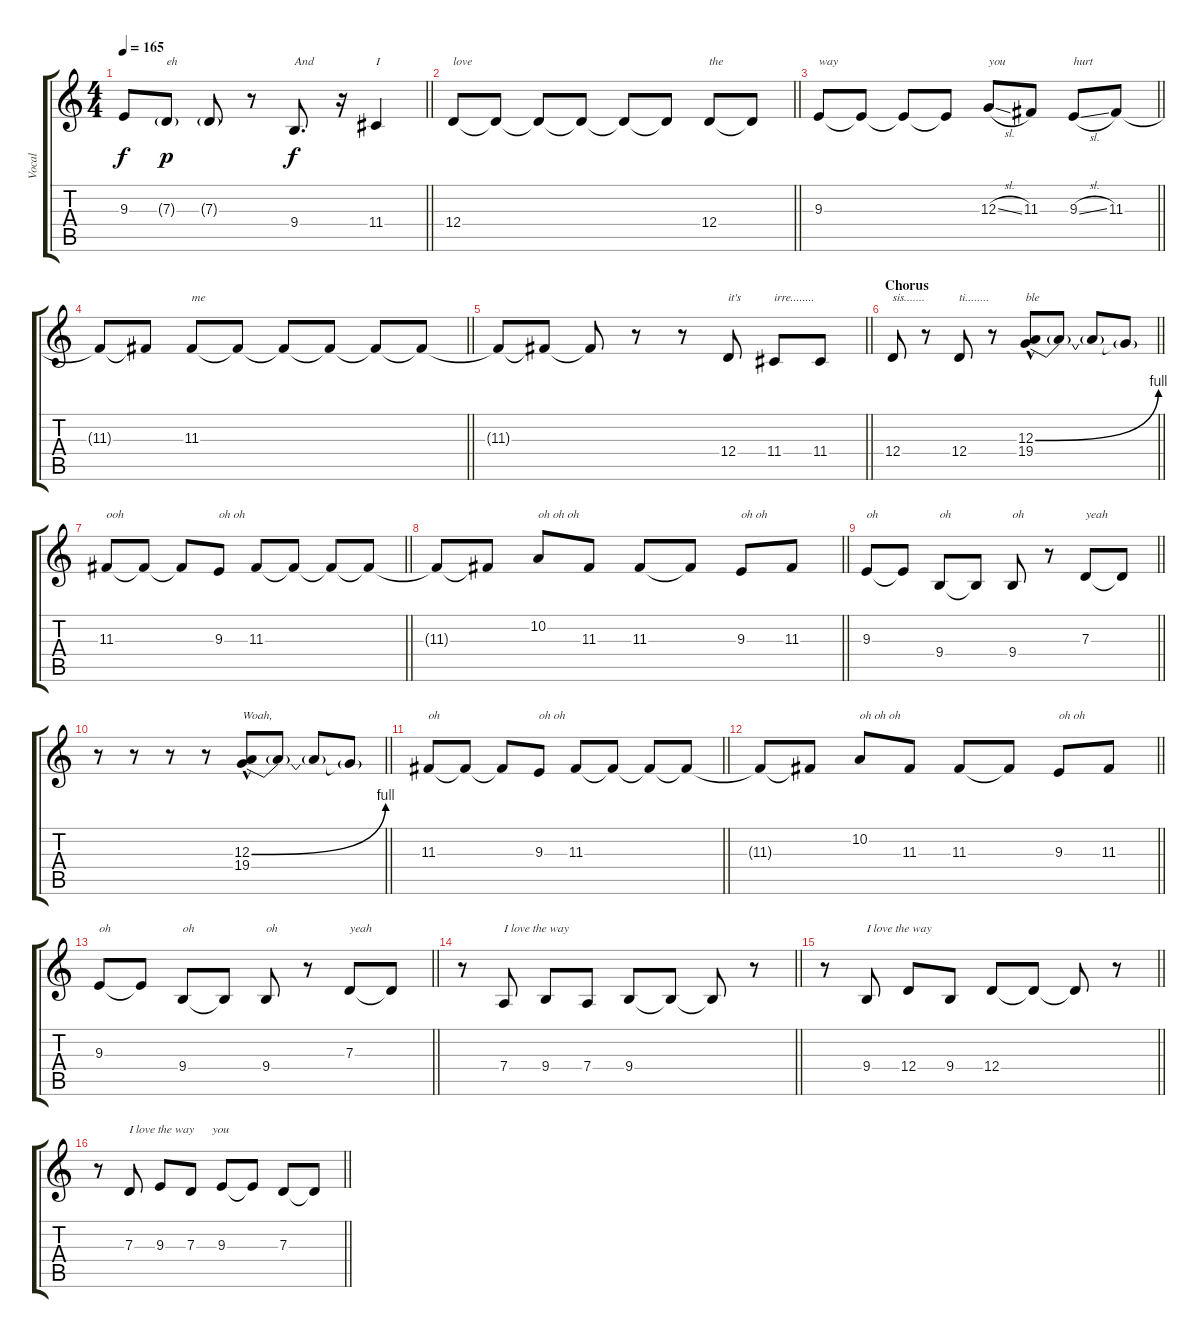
\track ("Vocal" "Vocal") {instrument lead2sawtooth}
\staff {score tabs}
\tuning (E4 B3 G3 D3 A2 E2) {hide}
\ts (4 4)
\tempo 165
\clef g2
\barLineRight lightlight
\ks c
9.3{t}.8{dy f} 7.3{g}.8{txt "eh" dy p} 7.3{g}.8 r.8 9.4.8{d txt "And" dy f} r.16 11.4.4{txt "I"} |
\barLineRight lightlight
12.4.8{txt "love"} 12.4{t}.8 12.4{t}.8 12.4{t}.8 12.4{t}.8 12.4{t}.8 12.4.8{txt "the"} 12.4{t}.8 |
\barLineRight lightlight
9.3.8{txt "way"} 9.3{t}.8 9.3{t}.8 9.3{t}.8 12.3{sl}.8{txt "you"} 11.3.8 9.3{sl}.8{txt "hurt"} 11.3.8 |
\barLineRight lightlight
11.3{t}.8 11.3{t}.8 11.3.8{txt "me"} 11.3{t}.8 11.3{t}.8 11.3{t}.8 11.3{t}.8 11.3{t}.8 |
\barLineRight lightlight
11.3{t}.8 11.3{t}.8 11.3{t}.8 r.8 r.8 12.4.8{txt "it's "} 11.4.8{txt "irre........"} 11.4.8 |
\section ("" "Chorus")
\barLineRight lightlight
12.4.8{txt "sis......."} r.8 12.4.8{txt "ti........"} r.8 (12.3{be (bend 0 0 60 4) hac} 19.4{hac}).8{txt "ble"} 12.3{t}.8 12.3{t}.8 12.3{t}.8 |
\barLineRight lightlight
11.3.8{txt "ooh"} 11.3{t}.8 11.3{t}.8 9.3.8{txt "oh oh"} 11.3.8 11.3{t}.8 11.3{t}.8 11.3{t}.8 |
\barLineRight lightlight
11.3{t}.8 11.3{t}.8 10.2.8{txt "oh oh oh"} 11.3.8 11.3.8 11.3{t}.8 9.3.8{txt "oh oh"} 11.3.8 |
\barLineRight lightlight
9.3.8{txt "oh"} 9.3{t}.8 9.4.8{txt "oh"} 9.4{t}.8 9.4.8{txt "oh"} r.8 7.3.8{txt "yeah"} 7.3{t}.8 |
\barLineRight lightlight
r.8 r.8 r.8 r.8 (12.3{be (bend 0 0 60 4) hac} 19.4{hac}).8{txt "Woah, "} 12.3{t}.8 12.3{t}.8 12.3{t}.8 |
\barLineRight lightlight
11.3.8{txt "oh"} 11.3{t}.8 11.3{t}.8 9.3.8{txt "oh oh"} 11.3.8 11.3{t}.8 11.3{t}.8 11.3{t}.8 |
\barLineRight lightlight
11.3{t}.8 11.3{t}.8 10.2.8{txt "oh oh oh"} 11.3.8 11.3.8 11.3{t}.8 9.3.8{txt "oh oh"} 11.3.8 |
\barLineRight lightlight
9.3.8{txt "oh"} 9.3{t}.8 9.4.8{txt "oh"} 9.4{t}.8 9.4.8{txt "oh"} r.8 7.3.8{txt "yeah"} 7.3{t}.8 |
\barLineRight lightlight
r.8 7.4.8{txt "I love the way "} 9.4.8 7.4.8 9.4.8 9.4{t}.8 9.4{t}.8 r.8 |
\barLineRight lightlight
r.8 9.4.8{txt "I love the way"} 12.4.8 9.4.8 12.4.8 12.4{t}.8 12.4{t}.8 r.8 |
\barLineRight lightlight
r.8 7.3.8{txt "I love the way      you "} 9.3.8 7.3.8 9.3.8 9.3{t}.8 7.3.8 7.3{t}.8
